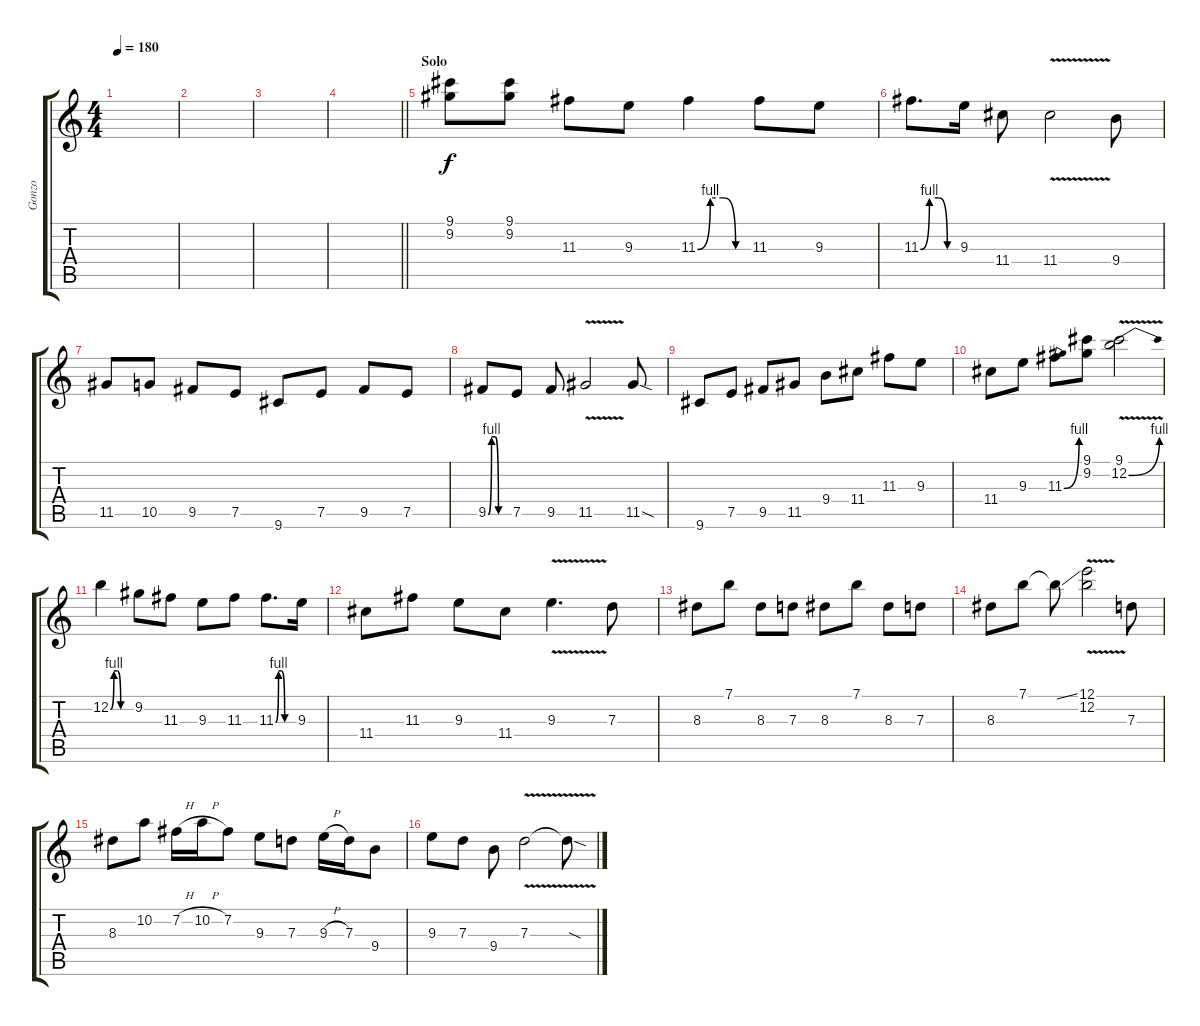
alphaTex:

\track ("Gonzo" "Gonzo") {instrument distortionguitar}
\staff {score tabs}
\tuning (E4 B3 G3 D3 A2 E2) {hide}
\ts (4 4)
\tempo 180
\clef g2
\ks c
|
|
|
\barLineRight lightlight
|
\section ("" "Solo")
(9.1 9.2).8{volume 12 instrument distortionguitar} (9.1 9.2).8 11.3.8 9.3.8 11.3{be (custom 0 0 15 4 30 4 45 0 60 0)}.4 11.3.8 9.3.8 |
11.3{be (custom 0 0 15 4 30 4 45 0 60 0)}.8{d} 9.3.16 11.4.8 11.4{v}.2 9.4.8 |
11.5.8 10.5.8 9.5.8 7.5.8 9.6.8 7.5.8 9.5.8 7.5.8 |
9.5{be (custom 0 0 10 4 20 4 30 0 60 0)}.8 7.5.8 9.5.8 11.5{v}.2 11.5{sod}.8 |
9.6.8 7.5.8 9.5.8 11.5.8 9.4.8 11.4.8 11.3.8 9.3.8 |
11.4.8 9.3.8 11.3{be (bend 0 0 60 4)}.8 (9.1 9.2).8 (9.1 12.2{be (bend 0 0 60 4) v}).2 |
12.2{be (custom 0 0 10 4 20 4 30 0 60 0)}.4 9.2.8 11.3.8 9.3.8 11.3.8 11.3{be (custom 0 0 10 4 20 4 30 0 60 0)}.8{d} 9.3.16 |
11.4.8 11.3.8 9.3.8 11.4.8 9.3{v}.4{d} 7.3.8 |
8.3.8 7.1.8 8.3.8 7.3.8 8.3.8 7.1.8 8.3.8 7.3.8 |
8.3.8 7.1.8 7.1{ss t}.8 (12.1{v} 12.2{v}).2 7.3.8 |
8.3.8 10.2.8 7.2{h}.16 10.2{h}.16 7.2.8 9.3.8 7.3.8 9.3{h}.16 7.3.16 9.4.8 |
9.3.8 7.3.8 9.4.8 7.3{v}.2 7.3{sod t}.8
